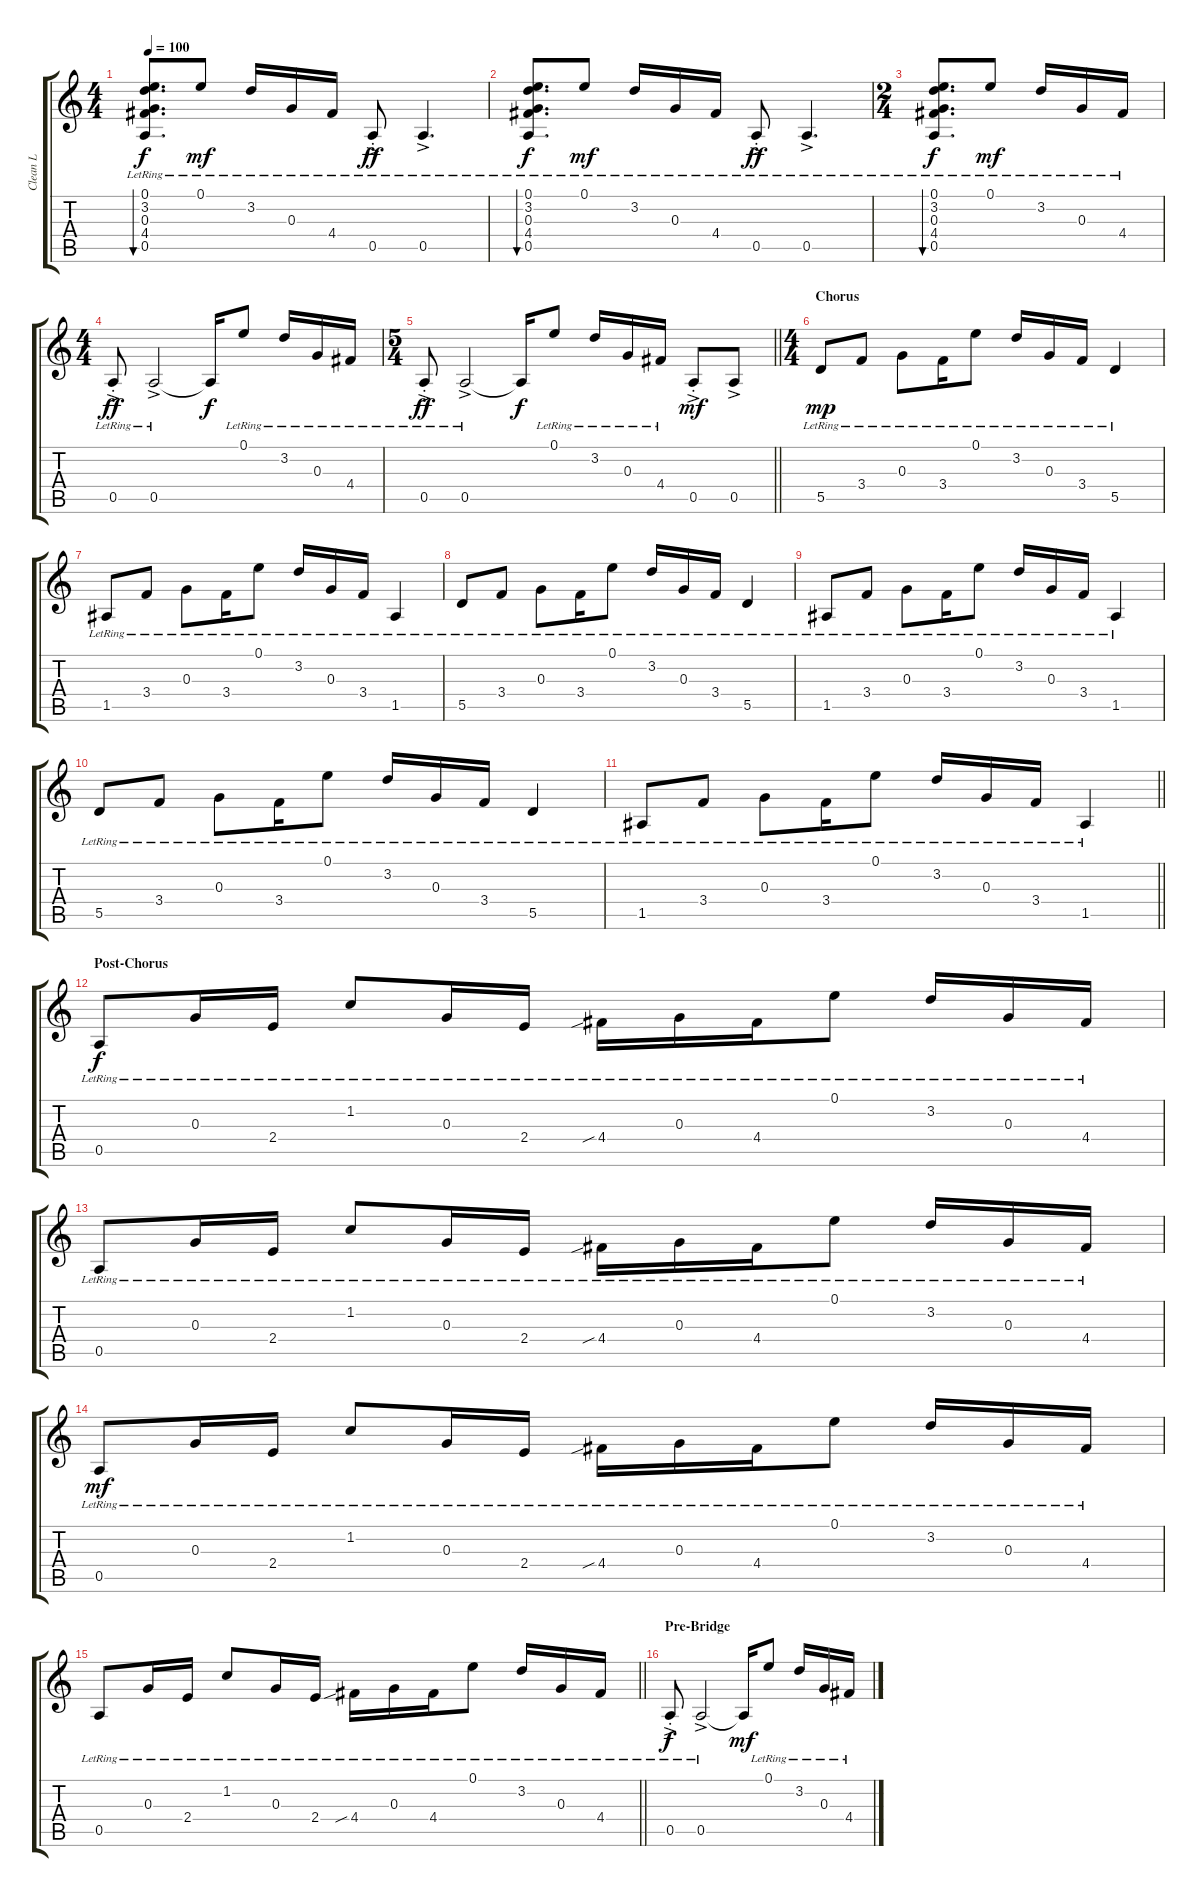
\track ("Clean L" "Clean L") {instrument acousticguitarnylon}
\staff {score tabs}
\tuning (E4 B3 G3 D3 A2 D2) {hide}
\ts (4 4)
\tempo 100
\clef g2
\ks c
(0.1{lr} 3.2{lr} 0.3{lr} 4.4{lr} 0.5{lr}).8{d bu 240 dy f} 0.1{lr}.8{dy mf} 3.2{lr}.16 0.3{lr}.16 4.4{lr}.16 0.5{ac st lr}.8{dy ff} 0.5{ac lr}.4{d} |
(0.1{lr} 3.2{lr} 0.3{lr} 4.4{lr} 0.5{lr}).8{d bu 240 dy f} 0.1{lr}.8{dy mf} 3.2{lr}.16 0.3{lr}.16 4.4{lr}.16 0.5{ac st lr}.8{dy ff} 0.5{ac lr}.4{d} |
\ts (2 4)
(0.1{lr} 3.2{lr} 0.3{lr} 4.4{lr} 0.5{lr}).8{d bu 240 dy f} 0.1{lr}.8{dy mf} 3.2{lr}.16 0.3{lr}.16 4.4{lr}.16 |
\ts (4 4)
0.5{ac st lr}.8{dy ff} 0.5{ac lr}.2 0.5{t}.16{dy f} 0.1{lr}.8 3.2{lr}.16 0.3{lr}.16 4.4{lr}.16 |
\ts (5 4)
\barLineRight lightlight
0.5{ac st lr}.8{dy ff} 0.5{ac lr}.2 0.5{t}.16{dy f} 0.1{lr}.8 3.2{lr}.16 0.3{lr}.16 4.4{lr}.16 0.5{ac st}.8{dy mf} 0.5{ac}.8 |
\ts (4 4)
\section ("" "Chorus")
5.5{lr}.8{dy mp} 3.4{lr}.8 0.3{lr}.8 3.4{lr}.16 0.1{lr}.8 3.2{lr}.16 0.3{lr}.16 3.4{lr}.16 5.5{lr}.4 |
1.5{lr}.8 3.4{lr}.8 0.3{lr}.8 3.4{lr}.16 0.1{lr}.8 3.2{lr}.16 0.3{lr}.16 3.4{lr}.16 1.5{lr}.4 |
5.5{lr}.8 3.4{lr}.8 0.3{lr}.8 3.4{lr}.16 0.1{lr}.8 3.2{lr}.16 0.3{lr}.16 3.4{lr}.16 5.5{lr}.4 |
1.5{lr}.8 3.4{lr}.8 0.3{lr}.8 3.4{lr}.16 0.1{lr}.8 3.2{lr}.16 0.3{lr}.16 3.4{lr}.16 1.5{lr}.4 |
5.5{lr}.8 3.4{lr}.8 0.3{lr}.8 3.4{lr}.16 0.1{lr}.8 3.2{lr}.16 0.3{lr}.16 3.4{lr}.16 5.5{lr}.4 |
\barLineRight lightlight
1.5{lr}.8 3.4{lr}.8 0.3{lr}.8 3.4{lr}.16 0.1{lr}.8 3.2{lr}.16 0.3{lr}.16 3.4{lr}.16 1.5{lr}.4 |
\section ("" "Post-Chorus")
0.5{lr}.8{dy f} 0.3{lr}.16 2.4{lr}.16 1.2{lr}.8 0.3{lr}.16 2.4{lr}.16 4.4{sib lr}.16 0.3{lr}.16 4.4{lr}.16 0.1{lr}.8 3.2{lr}.16 0.3{lr}.16 4.4{lr}.16 |
0.5{lr}.8 0.3{lr}.16 2.4{lr}.16 1.2{lr}.8 0.3{lr}.16 2.4{lr}.16 4.4{sib lr}.16 0.3{lr}.16 4.4{lr}.16 0.1{lr}.8 3.2{lr}.16 0.3{lr}.16 4.4{lr}.16 |
0.5{lr}.8{dy mf} 0.3{lr}.16 2.4{lr}.16 1.2{lr}.8 0.3{lr}.16 2.4{lr}.16 4.4{sib lr}.16 0.3{lr}.16 4.4{lr}.16 0.1{lr}.8 3.2{lr}.16 0.3{lr}.16 4.4{lr}.16 |
\barLineRight lightlight
0.5{lr}.8 0.3{lr}.16 2.4{lr}.16 1.2{lr}.8 0.3{lr}.16 2.4{lr}.16 4.4{sib lr}.16 0.3{lr}.16 4.4{lr}.16 0.1{lr}.8 3.2{lr}.16 0.3{lr}.16 4.4{lr}.16 |
\section ("" "Pre-Bridge")
0.5{ac st lr}.8{dy f} 0.5{ac lr}.2 0.5{t}.16{dy mf} 0.1{lr}.8 3.2{lr}.16 0.3{lr}.16 4.4{lr}.16
